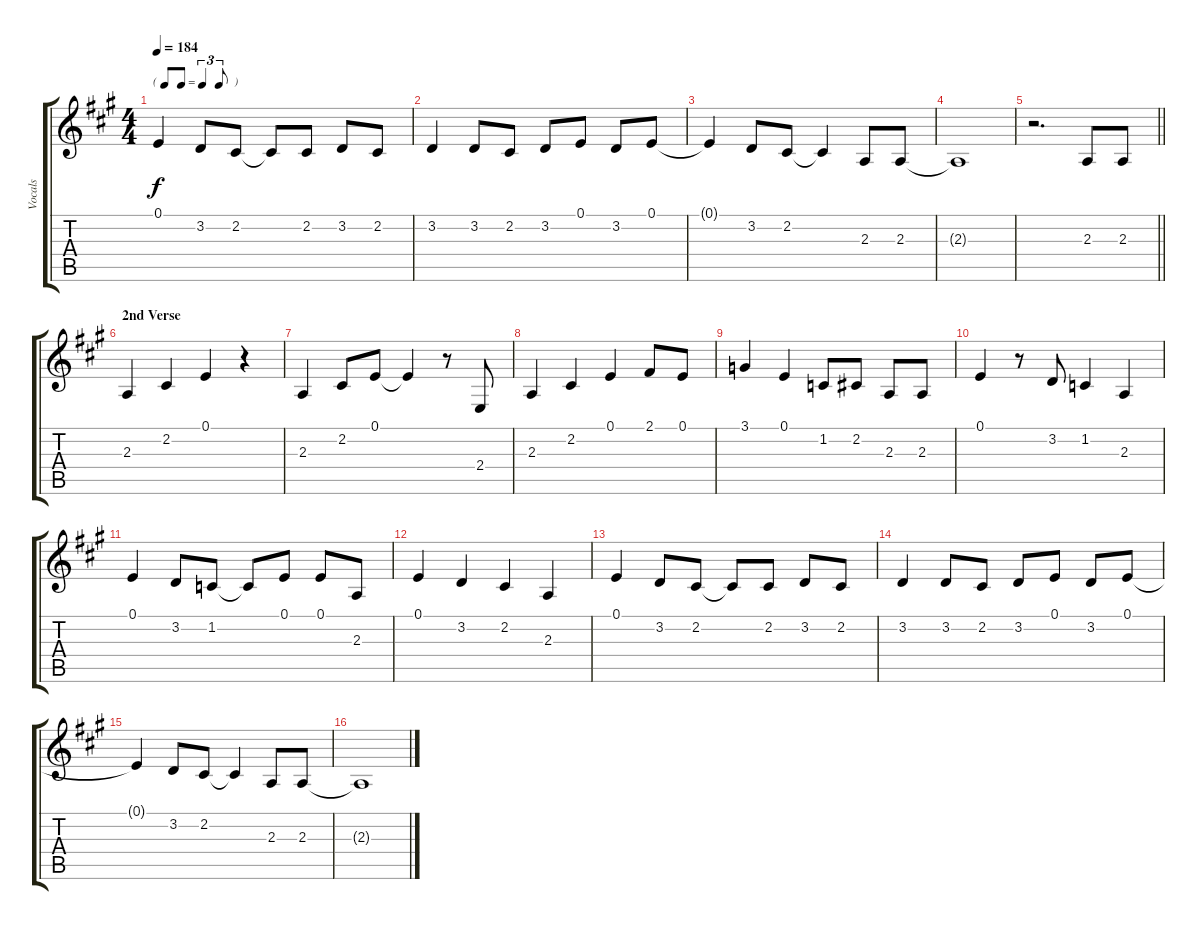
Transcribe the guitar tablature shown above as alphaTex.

\track ("Vocals" "Vocals") {instrument bassoon}
\staff {score tabs}
\tuning (E4 B3 G3 D3 A2 E2) {hide}
\ts (4 4)
\tf triplet8th
\tempo 184
\clef g2
\ks a
0.1.4{dy f} 3.2.8 2.2.8 2.2{t}.8 2.2.8 3.2.8 2.2.8 |
3.2.4 3.2.8 2.2.8 3.2.8 0.1.8 3.2.8 0.1.8 |
0.1{t}.4 3.2.8 2.2.8 2.2{t}.4 2.3.8 2.3.8 |
2.3{t}.1 |
\barLineRight lightlight
r.2{d} 2.3.8 2.3.8 |
\section ("" "2nd Verse")
2.3.4 2.2.4 0.1.4 r.4 |
2.3.4 2.2.8 0.1.8 0.1{t}.4 r.8 2.4.8 |
2.3.4 2.2.4 0.1.4 2.1.8 0.1.8 |
3.1.4 0.1.4 1.2.8 2.2.8 2.3.8 2.3.8 |
0.1.4 r.8 3.2.8 1.2.4 2.3.4 |
0.1.4 3.2.8 1.2.8 1.2{t}.8 0.1.8 0.1.8 2.3.8 |
0.1.4 3.2.4 2.2.4 2.3.4 |
0.1.4 3.2.8 2.2.8 2.2{t}.8 2.2.8 3.2.8 2.2.8 |
3.2.4 3.2.8 2.2.8 3.2.8 0.1.8 3.2.8 0.1.8 |
0.1{t}.4 3.2.8 2.2.8 2.2{t}.4 2.3.8 2.3.8 |
2.3{t}.1
